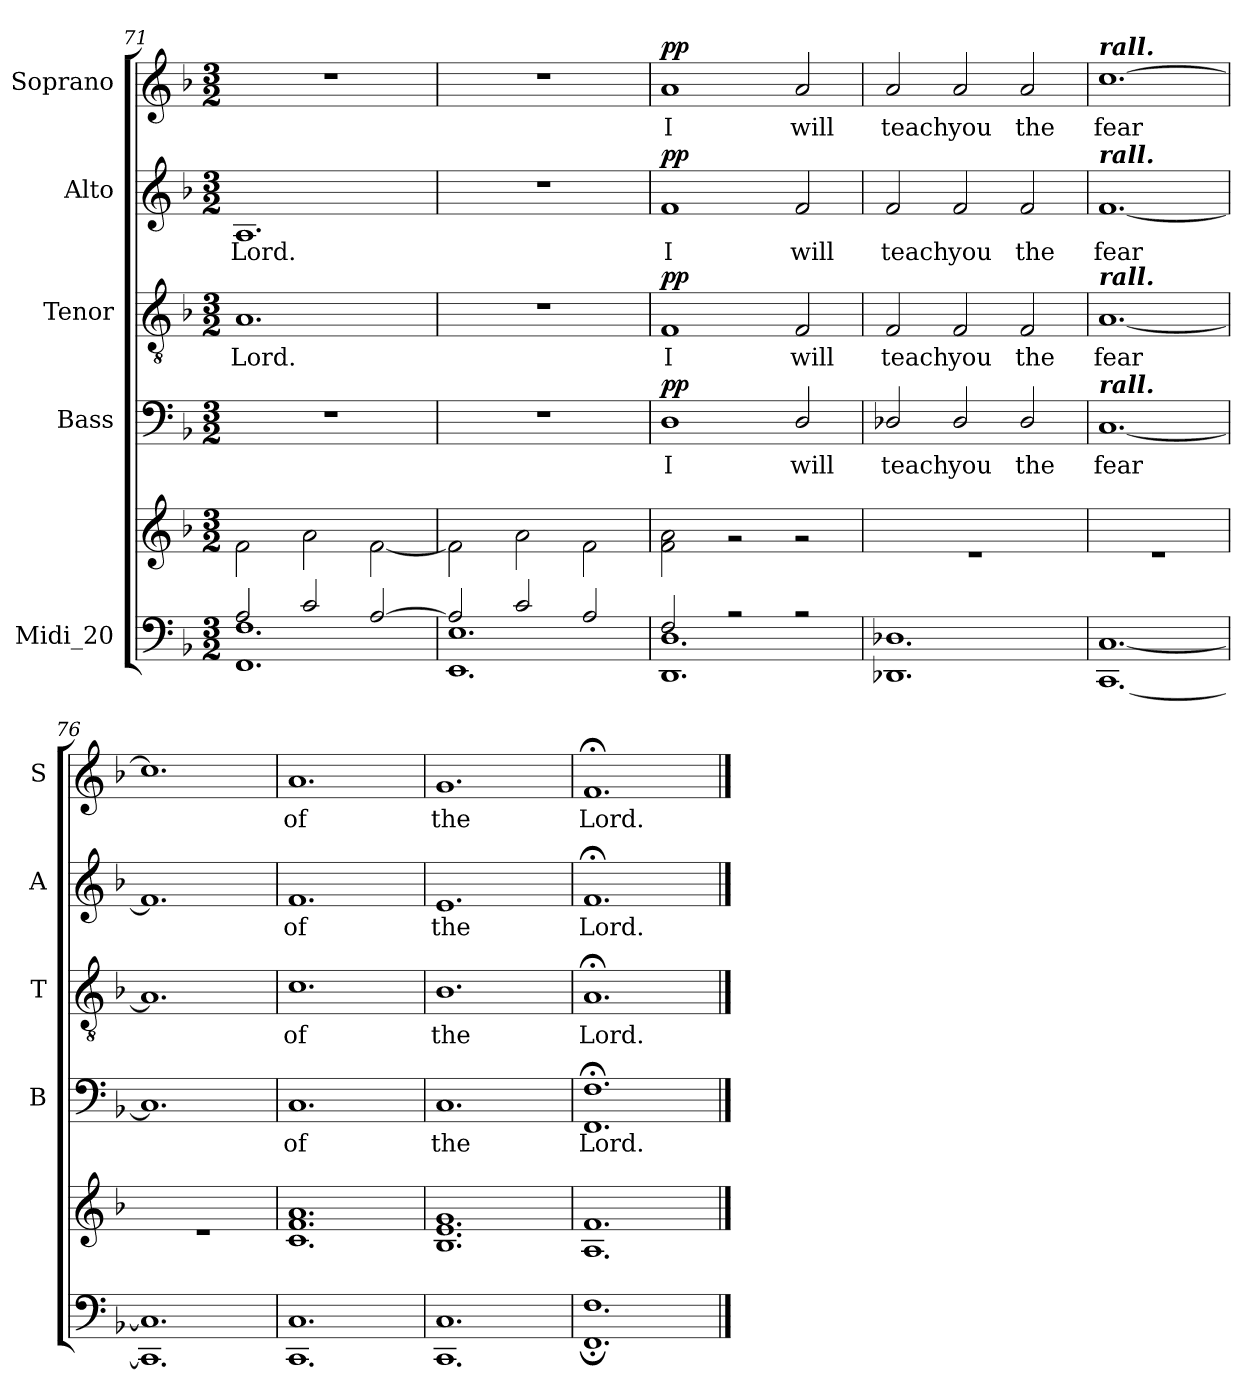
**kern	**kern	**kern	**text	**dynam	**kern	**text	**dynam	**kern	**text	**dynam	**kern	**text	**dynam
*part5	*part5	*part4	*part4	*part4	*part3	*part3	*part3	*part2	*part2	*part2	*part1	*part1	*part1
*staff6	*staff5	*staff4	*staff4	*staff4	*staff3	*staff3	*staff3	*staff2	*staff2	*staff2	*staff1	*staff1	*staff1
*I"Midi_20	*	*I"Bass	*	*	*I"Tenor	*	*	*I"Alto	*	*	*I"Soprano	*	*
*	*	*I'B	*	*	*I'T	*	*	*I'A	*	*	*I'S	*	*
*clefF4	*clefG2	*clefF4	*	*	*clefGv2	*	*	*clefG2	*	*	*clefG2	*	*
*k[b-]	*k[b-]	*k[b-]	*	*	*k[b-]	*	*	*k[b-]	*	*	*k[b-]	*	*
*F:	*F:	*F:	*	*	*F:	*	*	*F:	*	*	*F:	*	*
*M3/2	*M3/2	*M3/2	*	*	*M3/2	*	*	*M3/2	*	*	*M3/2	*	*
=71	=71	=71	=71	=71	=71	=71	=71	=71	=71	=71	=71	=71	=71
*^	*	*	*	*	*	*	*	*	*	*	*	*	*
!	!	!LO:N:vis=1	!LO:N:vis=1	!	!	!	!LO:LY:b	!	!	!LO:LY:b	!	!LO:N:vis=1	!	!
*	*	*^	*	*	*	*	*	*	*	*	*	*	*	*
2A/	1.FF 1.F	1.ryy	2f	1.r	.	.	1.A	Lord.	.	1.A	Lord.	.	1.r	.	.
2c/	.	.	2a	.	.	.	.	.	.	.	.	.	.	.	.
[2A/	.	.	[2f	.	.	.	.	.	.	.	.	.	.	.	.
=72	=72	=72	=72	=72	=72	=72	=72	=72	=72	=72	=72	=72	=72	=72	=72
!	!	!LO:N:vis=1	!	!LO:N:vis=1	!	!	!LO:N:vis=1	!	!	!LO:N:vis=1	!	!	!LO:N:vis=1	!	!
2A/]	1.EE 1.E	1.ryy	2f]	1.r	.	.	1.r	.	.	1.r	.	.	1.r	.	.
2c/	.	.	2a	.	.	.	.	.	.	.	.	.	.	.	.
2A/	.	.	2f	.	.	.	.	.	.	.	.	.	.	.	.
=73	=73	=73	=73	=73	=73	=73	=73	=73	=73	=73	=73	=73	=73	=73	=73
!	!	!LO:N:vis=1	!	!	!LO:LY:b	!LO:DY:b	!	!LO:LY:b	!LO:DY:b	!	!LO:LY:b	!LO:DY:b	!	!LO:LY:b	!LO:DY:b
2F/	1.DD 1.D	1.ryy	2f 2a	1D	I	pp	1F	I	pp	1f	I	pp	1a	I	pp
2r	.	.	2r	.	.	.	.	.	.	.	.	.	.	.	.
!	!	!	!	!	!LO:LY:b	!	!	!LO:LY:b	!	!	!LO:LY:b	!	!	!LO:LY:b	!
2r	.	.	2r	2D/	will	.	2F	will	.	2f	will	.	2a	will	.
=74	=74	=74	=74	=74	=74	=74	=74	=74	=74	=74	=74	=74	=74	=74	=74
!LO:N:vis=1	!	!LO:N:vis=1	!LO:N:vis=1	!	!LO:LY:b	!	!	!LO:LY:b	!	!	!LO:LY:b	!	!	!LO:LY:b	!
1.ryy	1.DD-X 1.D-X	1.ryy	1.r	2D-X/	teach	.	2F	teach	.	2f	teach	.	2a	teach	.
!	!	!	!	!	!LO:LY:b	!	!	!LO:LY:b	!	!	!LO:LY:b	!	!	!LO:LY:b	!
.	.	.	.	2D-/	you	.	2F	you	.	2f	you	.	2a	you	.
!	!	!	!	!	!LO:LY:b	!	!	!LO:LY:b	!	!	!LO:LY:b	!	!	!LO:LY:b	!
.	.	.	.	2D-/	the	.	2F	the	.	2f	the	.	2a	the	.
=75	=75	=75	=75	=75	=75	=75	=75	=75	=75	=75	=75	=75	=75	=75	=75
!	!	!	!	!	!	!	!	!	!	!	!	!	!LO:TX:a:Bi:t=rall.	!	!
!	!	!	!	!	!	!	!	!	!	!LO:TX:a:Bi:t=rall.	!	!	!	!	!
!	!	!	!	!	!	!	!LO:TX:a:Bi:t=rall.	!	!	!	!	!	!	!	!
!	!	!	!	!LO:TX:a:Bi:t=rall.	!	!	!	!	!	!	!	!	!	!	!
!LO:N:vis=1	!	!LO:N:vis=1	!LO:N:vis=1	!	!LO:LY:b	!	!	!LO:LY:b	!	!	!LO:LY:b	!	!	!LO:LY:b	!
1.ryy	[1.CC [1.C	1.ryy	1.r	[1.C	fear	.	[1.A	fear	.	[1.f	fear	.	[1.cc	fear	.
=76	=76	=76	=76	=76	=76	=76	=76	=76	=76	=76	=76	=76	=76	=76	=76
!LO:N:vis=1	!	!LO:N:vis=1	!LO:N:vis=1	!	!	!	!	!	!	!	!	!	!	!	!
1.ryy	1.CC] 1.C]	1.ryy	1.r	1.C]	.	.	1.A]	.	.	1.f]	.	.	1.cc]	.	.
=77	=77	=77	=77	=77	=77	=77	=77	=77	=77	=77	=77	=77	=77	=77	=77
!LO:N:vis=1	!	!LO:N:vis=1	!	!	!LO:LY:b	!	!	!LO:LY:b	!	!	!LO:LY:b	!	!	!LO:LY:b	!
1.ryy	1.CC 1.C	1.ryy	1.c 1.f 1.a	1.C	of	.	1.c	of	.	1.f	of	.	1.a	of	.
=78	=78	=78	=78	=78	=78	=78	=78	=78	=78	=78	=78	=78	=78	=78	=78
!LO:N:vis=1	!	!LO:N:vis=1	!	!	!LO:LY:b	!	!	!LO:LY:b	!	!	!LO:LY:b	!	!	!LO:LY:b	!
1.ryy	1.CC 1.C	1.ryy	1.B- 1.e 1.g	1.C	the	.	1.B-	the	.	1.e	the	.	1.g	the	.
=79	=79	=79	=79	=79	=79	=79	=79	=79	=79	=79	=79	=79	=79	=79	=79
!LO:N:vis=1	!	!LO:N:vis=1	!	!	!LO:LY:b	!	!	!LO:LY:b	!	!	!LO:LY:b	!	!	!LO:LY:b	!
1.ryy	1.FF; 1.F;	1.r;<yy	1.A 1.f	1.FF;< 1.F;<	Lord.	.	1.A;<	Lord.	.	1.f;<	Lord.	.	1.f;<	Lord.	.
*v	*v	*	*	*	*	*	*	*	*	*	*	*	*	*	*
*	*v	*v	*	*	*	*	*	*	*	*	*	*	*	*
==	==	==	==	==	==	==	==	==	==	==	==	==	==
*-	*-	*-	*-	*-	*-	*-	*-	*-	*-	*-	*-	*-	*-
